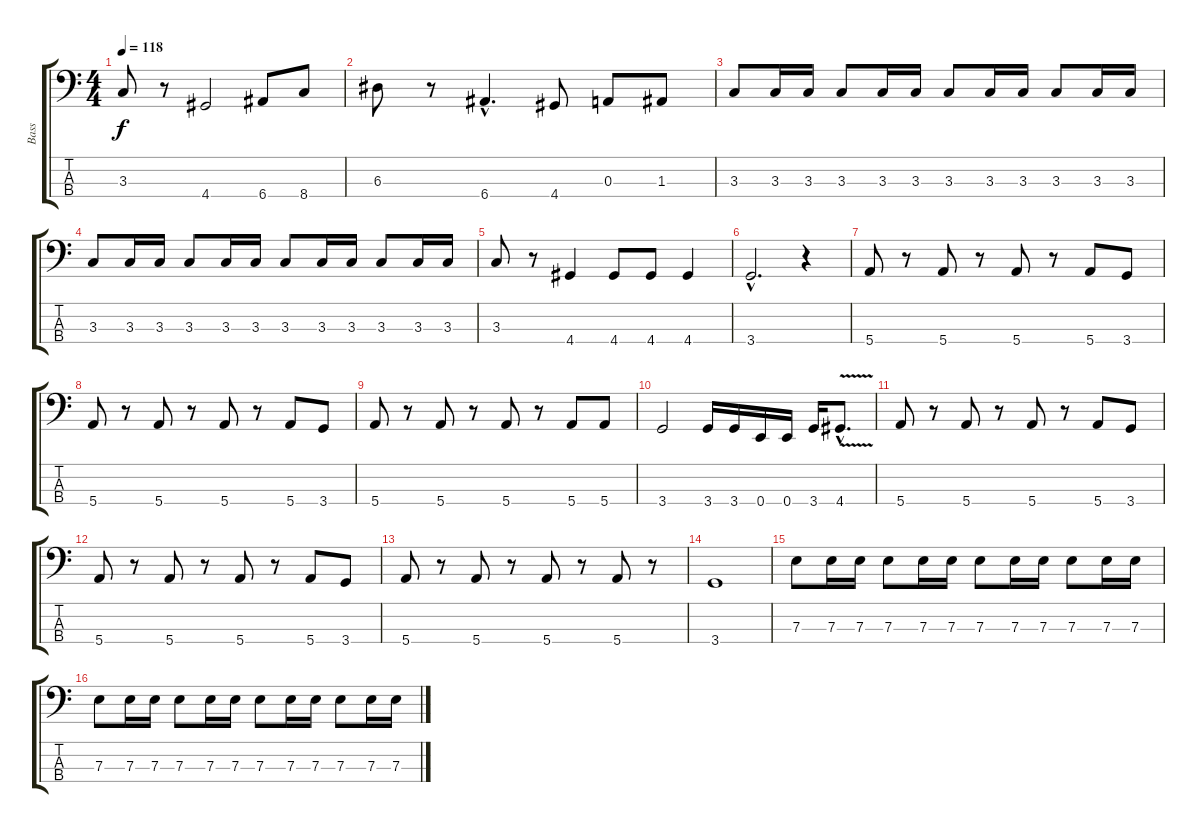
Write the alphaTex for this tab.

\track ("Bass" "Bass") {instrument electricbassfinger}
\staff {score tabs}
\tuning (G2 D2 A1 E1) {hide}
\ts (4 4)
\tempo 118
\clef f4
\ks c
3.3.8{dy f} r.8 4.4.2 6.4.8 8.4.8 |
6.3.8 r.8 6.4{hac}.4{d} 4.4.8 0.3.8 1.3.8 |
3.3.8 3.3.16 3.3.16 3.3.8 3.3.16 3.3.16 3.3.8 3.3.16 3.3.16 3.3.8 3.3.16 3.3.16 |
3.3.8 3.3.16 3.3.16 3.3.8 3.3.16 3.3.16 3.3.8 3.3.16 3.3.16 3.3.8 3.3.16 3.3.16 |
3.3.8 r.8 4.4.4 4.4.8 4.4.8 4.4.4 |
3.4{hac}.2{d} r.4 |
5.4.8 r.8 5.4.8 r.8 5.4.8 r.8 5.4.8 3.4.8 |
5.4.8 r.8 5.4.8 r.8 5.4.8 r.8 5.4.8 3.4.8 |
5.4.8 r.8 5.4.8 r.8 5.4.8 r.8 5.4.8 5.4.8 |
3.4.2 3.4.16 3.4.16 0.4.16 0.4.16 3.4.16 4.4{v hac}.8{d} |
5.4.8 r.8 5.4.8 r.8 5.4.8 r.8 5.4.8 3.4.8 |
5.4.8 r.8 5.4.8 r.8 5.4.8 r.8 5.4.8 3.4.8 |
5.4.8 r.8 5.4.8 r.8 5.4.8 r.8 5.4.8 r.8 |
3.4.1 |
7.3.8 7.3.16 7.3.16 7.3.8 7.3.16 7.3.16 7.3.8 7.3.16 7.3.16 7.3.8 7.3.16 7.3.16 |
7.3.8 7.3.16 7.3.16 7.3.8 7.3.16 7.3.16 7.3.8 7.3.16 7.3.16 7.3.8 7.3.16 7.3.16
